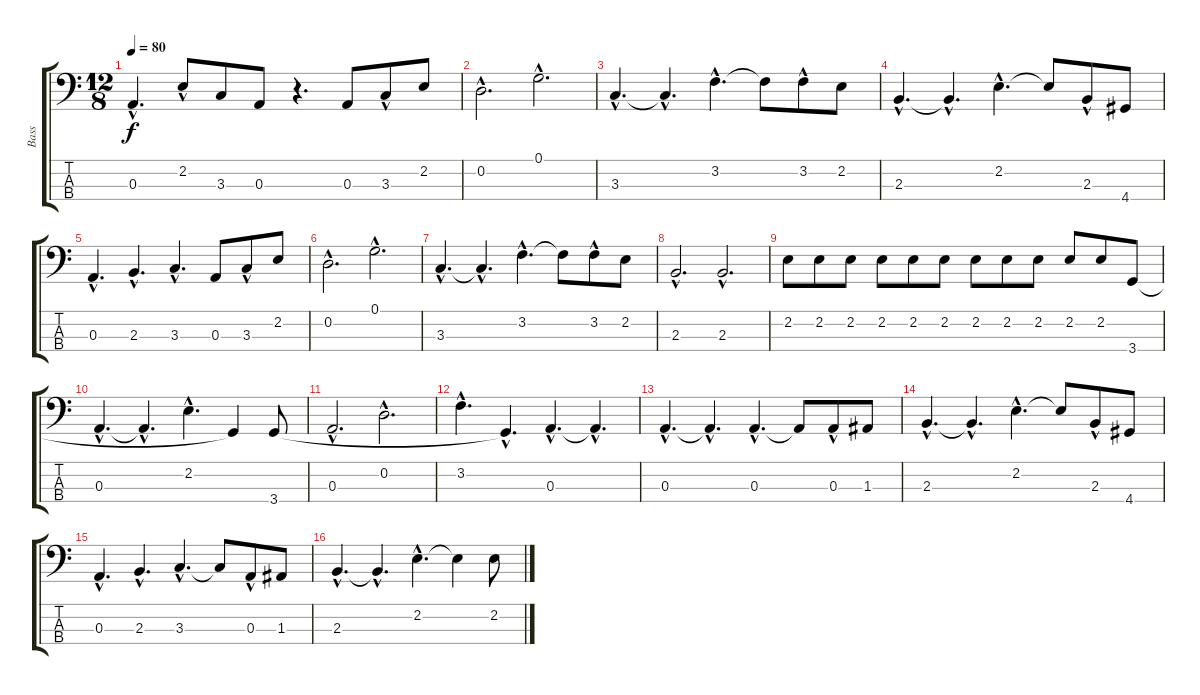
\track ("Bass" "Bass") {instrument electricbassfinger}
\staff {score tabs}
\tuning (G2 D2 A1 E1) {hide}
\ts (12 8)
\tempo 80
\clef f4
\ks c
0.3{hac}.4{d dy f} 2.2{hac}.8 3.3.8 0.3.8 r.4{d} 0.3.8 3.3{hac}.8 2.2.8 |
0.2{hac}.2{d} 0.1{hac}.2{d} |
3.3{hac}.4{d} 3.3{hac t}.4{d} 3.2{hac}.4{d} 3.2{t}.8 3.2{hac}.8 2.2.8 |
2.3{hac}.4{d} 2.3{hac t}.4{d} 2.2{hac}.4{d} 2.2{t}.8 2.3{hac}.8 4.4.8 |
0.3{hac}.4{d} 2.3{hac}.4{d} 3.3{hac}.4{d} 0.3.8 3.3{hac}.8 2.2.8 |
0.2{hac}.2{d} 0.1{hac}.2{d} |
3.3{hac}.4{d} 3.3{hac t}.4{d} 3.2{hac}.4{d} 3.2{t}.8 3.2{hac}.8 2.2.8 |
2.3{hac}.2{d} 2.3{hac}.2{d} |
2.2.8 2.2.8 2.2.8 2.2.8 2.2.8 2.2.8 2.2.8 2.2.8 2.2.8 2.2.8 2.2.8 3.4.8 |
0.3{hac}.4{d} 0.3{hac t}.4{d} 2.2{hac}.4{d} 3.4{t}.4 3.4.8 |
0.3{hac}.2{d} 0.2{hac}.2{d} |
3.2{hac}.4{d} 3.4{hac t}.4{d} 0.3{hac}.4{d} 0.3{hac t}.4{d} |
0.3{hac}.4{d} 0.3{hac t}.4{d} 0.3{hac}.4{d} 0.3{t}.8 0.3{hac}.8 1.3.8 |
2.3{hac}.4{d} 2.3{hac t}.4{d} 2.2{hac}.4{d} 2.2{t}.8 2.3{hac}.8 4.4.8 |
0.3{hac}.4{d} 2.3{hac}.4{d} 3.3{hac}.4{d} 3.3{t}.8 0.3{hac}.8 1.3.8 |
2.3{hac}.4{d} 2.3{hac t}.4{d} 2.2{hac}.4{d} 2.2{t}.4 2.2.8
